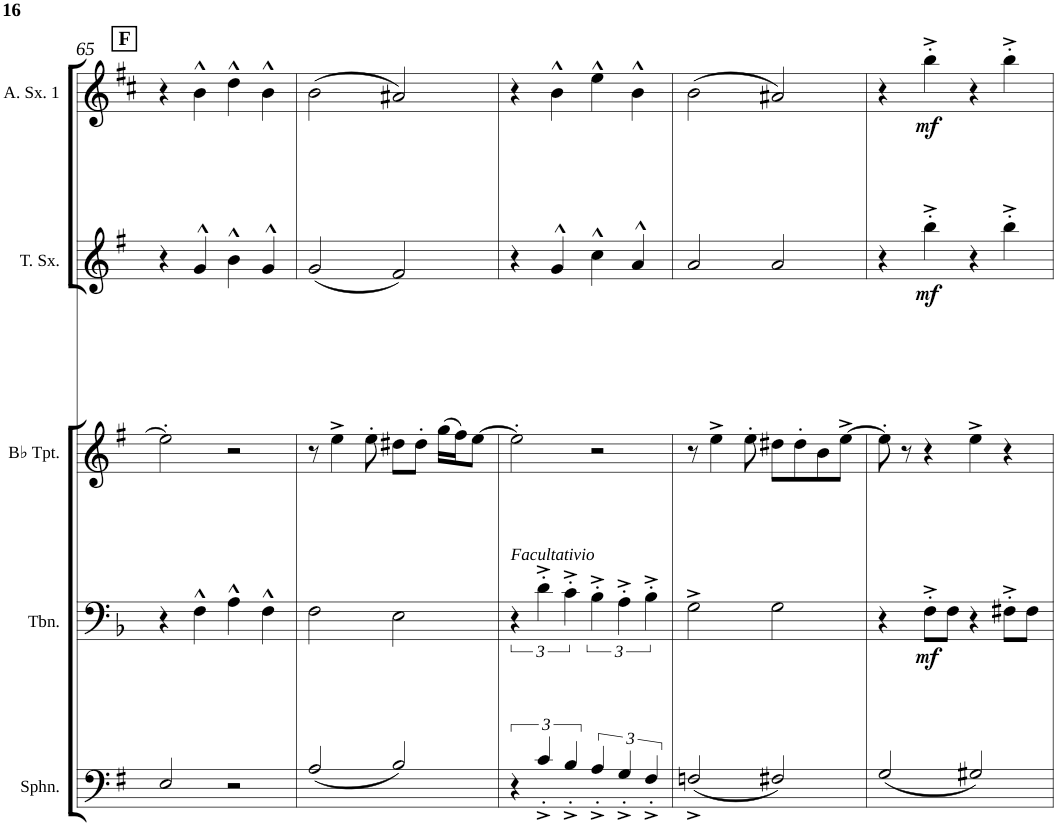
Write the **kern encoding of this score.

**kern	**kern	**dynam	**kern	**kern	**dynam	**kern	**dynam
*part5	*part4	*part4	*part3	*part2	*part2	*part1	*part1
*staff5	*staff4	*staff4	*staff3	*staff2	*staff2	*staff1	*staff1
*I"Sousaphone	*I"Trombone	*	*I"Trumpet in Bb	*I"Tenor Sax	*	*I"Alto Sax 1	*
*I'Sphn.	*I'Tbn.	*	*	*I'T. Sx.	*	*I'A. Sx. 1	*
!!LO:PB:g=z
*clefF4	*clefF4	*	*clefG2	*clefG2	*	*clefG2	*
*Trd8c14	*	*	*Trd1c2	*Trd8c14	*	*Trd5c9	*
*k[f#]	*k[b-]	*	*k[f#]	*k[f#]	*	*k[f#c#]	*
*e:	*d:	*	*e:	*e:	*	*b:	*
*M4/4	*M4/4	*	*M4/4	*M4/4	*	*M4/4	*
*met(c)	*met(c)	*	*met(c)	*met(c)	*	*met(c)	*
=65	=65	=65	=65	=65	=65	=65	=65
2E/	4r	.	2ee'>\]	4r	.	4r	.
.	4F^^\	.	.	4g^^/	.	4b^^\	.
2r	4A^^\	.	2r	4b^^\	.	4dd^^\	.
.	4F^^\	.	.	4g^^/	.	4b^^\	.
=66	=66	=66	=66	=66	=66	=66	=66
(<2A/	2F\	.	8r	(<2g/	.	(>2b\	.
.	.	.	4ee^>\	.	.	.	.
.	.	.	8ee'>\	.	.	.	.
2B/)	2E\	.	8dd#X\L	2f#/)	.	2a#X/)	.
.	.	.	8dd#'>\J	.	.	.	.
.	.	.	(>16gg\LL	.	.	.	.
.	.	.	16ff#\J)	.	.	.	.
.	.	.	[8ee\J	.	.	.	.
=67	=67	=67	=67	=67	=67	=67	=67
!	!LO:TX:a:i:t=Facultativio	!	!	!	!	!	!
6r	6r	.	2ee'>\]	4r	.	4r	.
6c'<^</	6d'>^>\	.	.	.	.	.	.
.	.	.	.	4g^^/	.	4b^^\	.
6B'<^</	6c'>^>\	.	.	.	.	.	.
6A'<^</	6B-'>^>\	.	2r	4cc^^\	.	4ee^^\	.
6G'<^</	6A'>^>\	.	.	.	.	.	.
.	.	.	.	4a^^/	.	4b^^\	.
6F#'<^</	6B-'>^>\	.	.	.	.	.	.
=68	=68	=68	=68	=68	=68	=68	=68
(<2Fn^</	2G^>\	.	8r	2a/	.	(>2b\	.
.	.	.	4ee^>\	.	.	.	.
.	.	.	8ee'>\	.	.	.	.
2F#X/)	2G\	.	8dd#X\L	2a/	.	2a#X/)	.
.	.	.	8dd#'>\	.	.	.	.
.	.	.	8b\	.	.	.	.
.	.	.	[8ee^>\J	.	.	.	.
=69	=69	=69	=69	=69	=69	=69	=69
(<2G/	4r	.	8ee'>\]	4r	.	4r	.
.	.	.	8r	.	.	.	.
!	!	!LO:DY:b	!	!	!LO:DY:b	!	!LO:DY:b
.	8F'>^>\L	mf	4r	4bb'>^>\	mf	4bb'>^>\	mf
.	8F\J	.	.	.	.	.	.
2G#X/)	4r	.	4ee^>\	4r	.	4r	.
.	8F#X'>^>\L	.	4r	4bb'>^>\	.	4bb'>^>\	.
.	8F#\J	.	.	.	.	.	.
=	=	=	=	=	=	=	=
*-	*-	*-	*-	*-	*-	*-	*-
